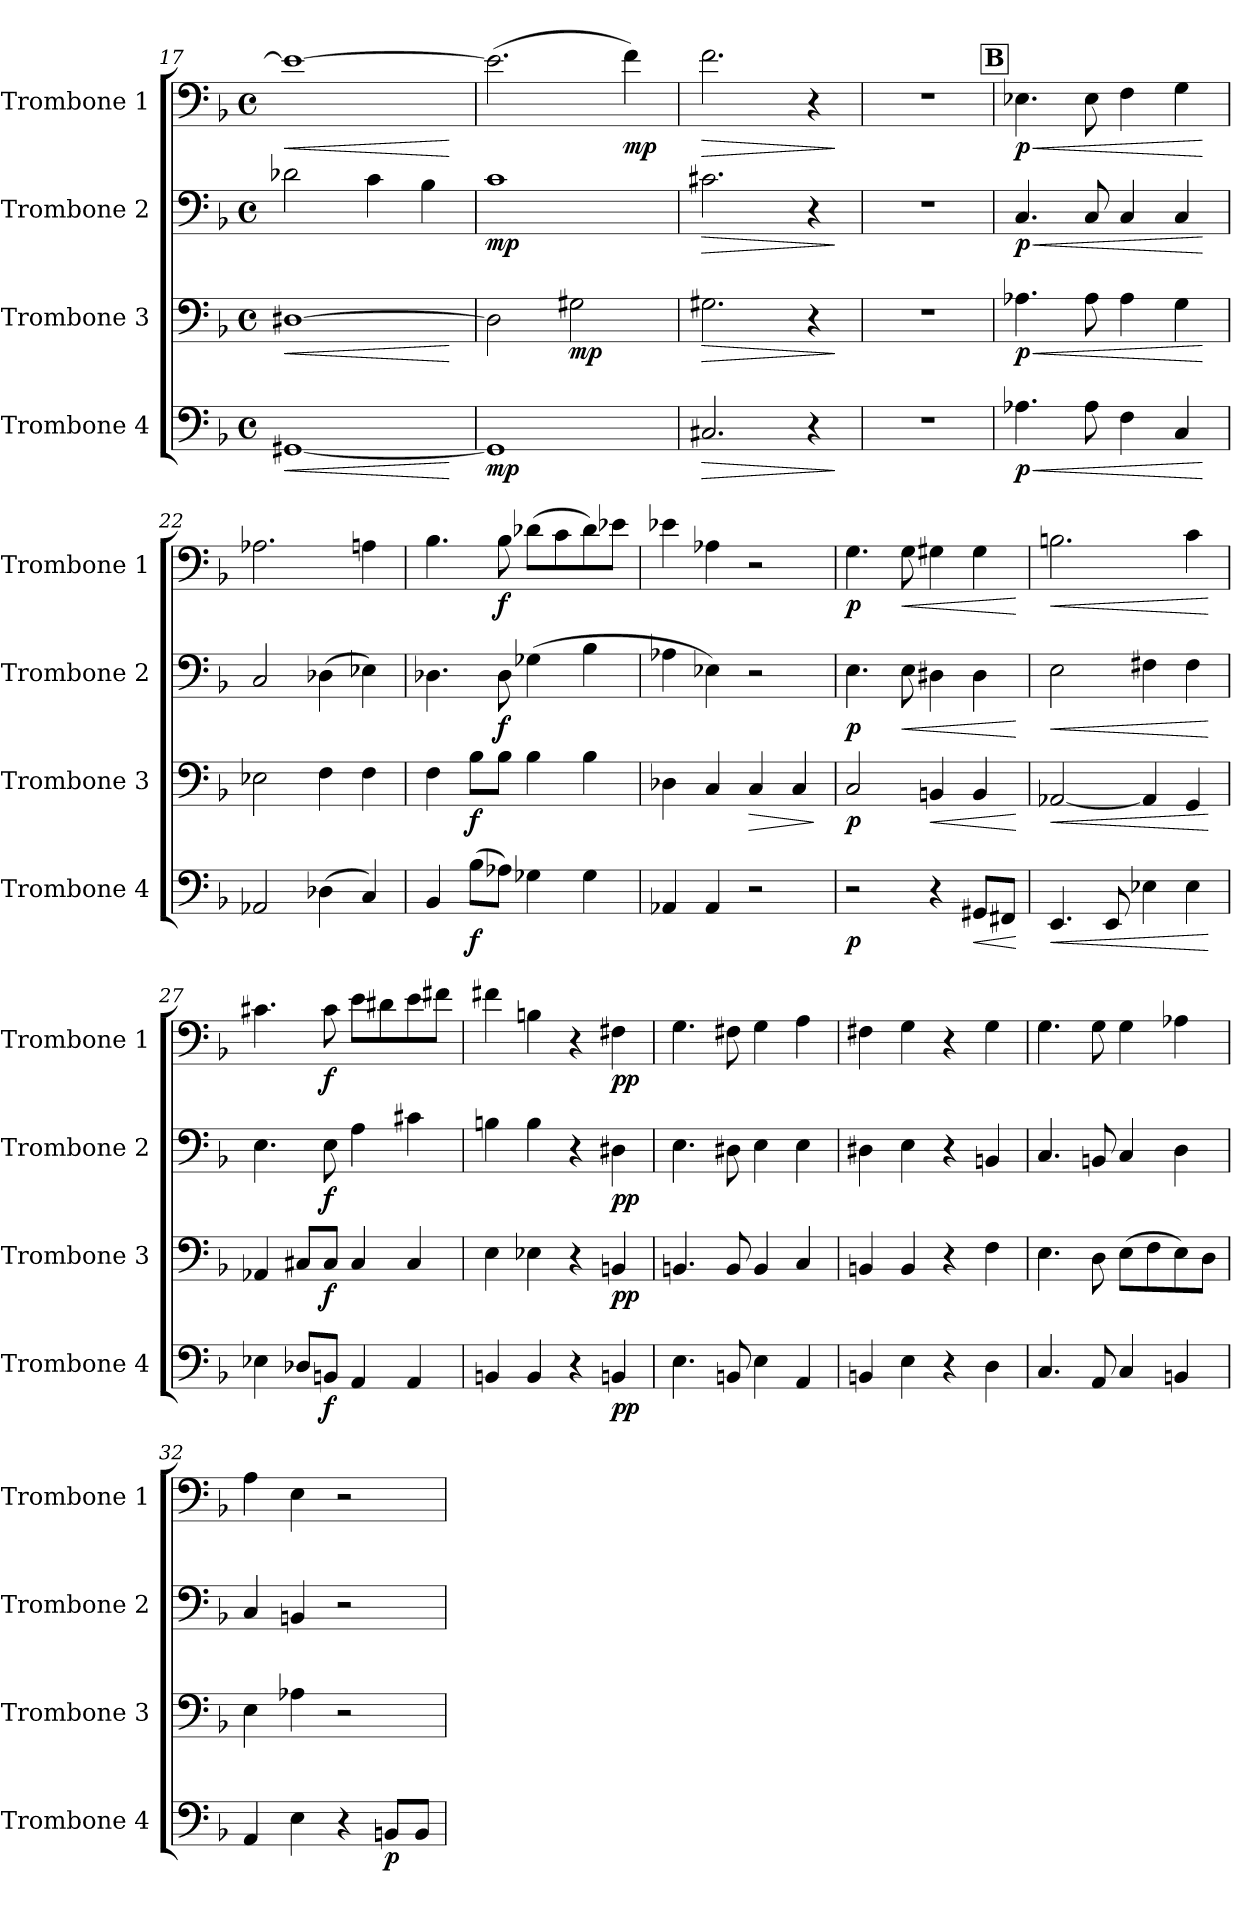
**kern	**dynam	**kern	**dynam	**kern	**dynam	**kern	**dynam
*part4	*part4	*part3	*part3	*part2	*part2	*part1	*part1
*staff4	*staff4	*staff3	*staff3	*staff2	*staff2	*staff1	*staff1
*I"Trombone 4	*	*I"Trombone 3	*	*I"Trombone 2	*	*I"Trombone 1	*
*I'Trombone 4	*	*I'Trombone 3	*	*I'Trombone 2	*	*I'Trombone 1	*
*clefF4	*	*clefF4	*	*clefF4	*	*clefF4	*
*k[b-]	*	*k[b-]	*	*k[b-]	*	*k[b-]	*
*M4/4	*	*M4/4	*	*M4/4	*	*M4/4	*
*met(c)	*	*met(c)	*	*met(c)	*	*met(c)	*
=17	=17	=17	=17	=17	=17	=17	=17
!	!LO:HP:b	!	!LO:HP:b	!	!	!	!LO:HP:b
[1GG#X	<	[1D#X	<	2d-X\	.	1e-_	<
.	.	.	.	4c\	.	.	.
.	.	.	.	4B-\	.	.	.
.	[	.	[	.	.	.	[
=18	=18	=18	=18	=18	=18	=18	=18
!	!LO:DY:b	!	!	!	!LO:DY:b	!	!
1GG#]	mp	2D#\]	.	1c	mp	(2.e-\]	.
!	!	!	!LO:DY:b	!	!	!	!
.	.	2G#X\	mp	.	.	.	.
!	!	!	!	!	!	!	!LO:DY:b
.	.	.	.	.	.	4f\)	mp
=19	=19	=19	=19	=19	=19	=19	=19
!	!LO:HP:b	!	!LO:HP:b	!	!LO:HP:b	!	!LO:HP:b
2.C#X/	>	2.G#X\	>	2.c#X\	>	2.f\	>
4r	.	4r	.	4r	.	4r	.
.	]	.	]	.	]	.	]
=20	=20	=20	=20	=20	=20	=20	=20
1r	.	1r	.	1r	.	1r	.
!!LO:LB:g=z
!!LO:REH:place=s1:a:B:fs=14:t=B
=21	=21	=21	=21	=21	=21	=21	=21
!	!LO:HP:b	!	!LO:HP:b	!	!LO:HP:b	!	!LO:HP:b
!	!LO:DY:n=1:b	!	!LO:DY:n=1:b	!	!LO:DY:n=1:b	!	!LO:DY:n=1:b
4.A-X\	< p	4.A-X\	< p	4.C/	< p	4.E-X\	< p
8A-\	.	8A-\	.	8C/	.	8E-\	.
4F\	.	4A-\	.	4C/	.	4F\	.
4C/	.	4G\	.	4C/	.	4G\	.
.	[	.	[	.	[	.	[
=22	=22	=22	=22	=22	=22	=22	=22
2AA-X/	.	2E-X\	.	2C/	.	2.A-X\	.
(4D-X\	.	4F\	.	(4D-X\	.	.	.
4C/)	.	4F\	.	4E-X\)	.	4An\	.
=23	=23	=23	=23	=23	=23	=23	=23
4BB-/	.	4F\	.	4.D-X\	.	4.B-\	.
!	!LO:DY:b	!	!LO:DY:b	!	!	!	!
(8B-\L	f	8B-\L	f	.	.	.	.
!	!	!	!	!	!LO:DY:b	!	!LO:DY:b
8A-X\J)	.	8B-\J	.	8D-\	f	8B-\	f
4G-X\	.	4B-\	.	(4G-X\	.	(8d-X\L	.
.	.	.	.	.	.	8c\	.
4G-\	.	4B-\	.	4B-\	.	8d-\)	.
.	.	.	.	.	.	8e-X\J	.
=24	=24	=24	=24	=24	=24	=24	=24
4AA-X/	.	4D-X\	.	4A-X\	.	4e-X\	.
4AA-/	.	4C/	.	4E-X\)	.	4A-X\	.
!	!	!	!LO:HP:b	!	!	!	!
2r	.	4C/	>	2r	.	2r	.
.	.	4C/	.	.	.	.	.
.	.	.	]	.	.	.	.
=25	=25	=25	=25	=25	=25	=25	=25
!	!LO:DY:b	!	!LO:DY:b	!	!LO:DY:b	!	!LO:DY:b
2r	p	2C/	p	4.E\	p	4.G\	p
!	!	!	!	!	!LO:HP:b	!	!LO:HP:b
.	.	.	.	8E\	<	8G\	<
!	!	!	!LO:HP:b	!	!	!	!
4r	.	4BBn/	<	4D#X\	.	4G#X\	.
!	!LO:HP:b	!	!	!	!	!	!
8GG#X/L	<	4BB/	.	4D#\	.	4G#\	.
8FF#X/J	.	.	.	.	.	.	.
.	[	.	[	.	[	.	[
!!LO:LB:g=z
=26	=26	=26	=26	=26	=26	=26	=26
!	!LO:HP:b	!	!LO:HP:b	!	!LO:HP:b	!	!LO:HP:b
4.EE/	<	[2AA-X/	<	2E\	<	2.Bn\	<
8EE/	.	.	.	.	.	.	.
4E-X\	.	4AA-/]	.	4F#X\	.	.	.
4E-\	.	4GG/	.	4F#\	.	4c\	.
.	[	.	[	.	[	.	[
=27	=27	=27	=27	=27	=27	=27	=27
4E-X\	.	4AA-X/	.	4.E\	.	4.c#X\	.
8D-X/L	.	8C#X/L	.	.	.	.	.
!	!LO:DY:b	!	!LO:DY:b	!	!LO:DY:b	!	!LO:DY:b
8BBn/J	f	8C#/J	f	8E\	f	8c#\	f
4AA/	.	4C#/	.	4A\	.	8e\L	.
.	.	.	.	.	.	8d#X\	.
4AA/	.	4C#/	.	4c#X\	.	8e\	.
.	.	.	.	.	.	8f#X\J	.
=28	=28	=28	=28	=28	=28	=28	=28
4BBn/	.	4E\	.	4Bn\	.	4f#X\	.
4BB/	.	4E-X\	.	4B\	.	4Bn\	.
4r	.	4r	.	4r	.	4r	.
!	!LO:DY:b	!	!LO:DY:b	!	!LO:DY:b	!	!LO:DY:b
4BBn/	pp	4BBn/	pp	4D#X\	pp	4F#X\	pp
=29	=29	=29	=29	=29	=29	=29	=29
4.E\	.	4.BBn/	.	4.E\	.	4.G\	.
8BBn/	.	8BB/	.	8D#X\	.	8F#X\	.
4E\	.	4BB/	.	4E\	.	4G\	.
4AA/	.	4C/	.	4E\	.	4A\	.
=30	=30	=30	=30	=30	=30	=30	=30
4BBn/	.	4BBn/	.	4D#X\	.	4F#X\	.
4E\	.	4BB/	.	4E\	.	4G\	.
4r	.	4r	.	4r	.	4r	.
4D\	.	4F\	.	4BBn/	.	4G\	.
!!LO:PB:g=z
=31	=31	=31	=31	=31	=31	=31	=31
4.C/	.	4.E\	.	4.C/	.	4.G\	.
8AA/	.	8D\	.	8BBn/	.	8G\	.
4C/	.	(8E\L	.	4C/	.	4G\	.
.	.	8F\	.	.	.	.	.
4BBn/	.	8E\)	.	4D\	.	4A-X\	.
.	.	8D\J	.	.	.	.	.
=32	=32	=32	=32	=32	=32	=32	=32
4AA/	.	4E\	.	4C/	.	4A\	.
4E\	.	4A-X\	.	4BBn/	.	4E\	.
4r	.	2r	.	2r	.	2r	.
!	!LO:DY:b	!	!	!	!	!	!
8BBn/L	p	.	.	.	.	.	.
8BB/J	.	.	.	.	.	.	.
=	=	=	=	=	=	=	=
*-	*-	*-	*-	*-	*-	*-	*-
